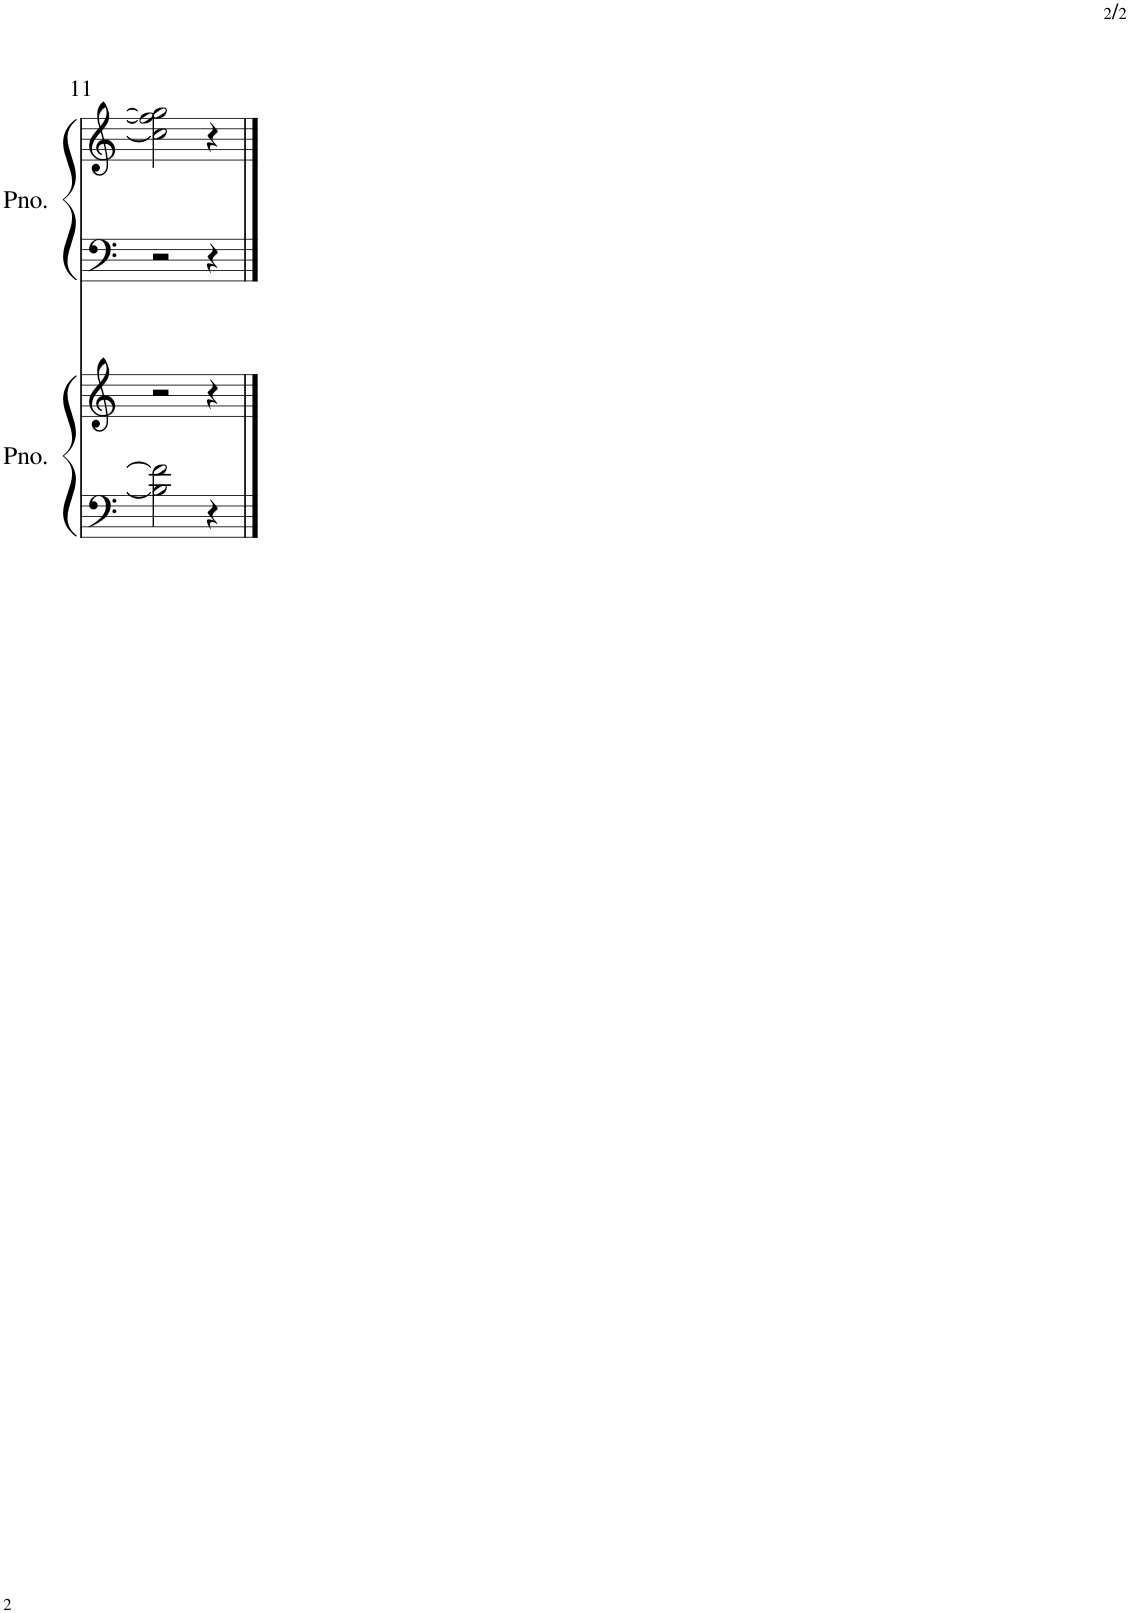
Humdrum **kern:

**kern	**kern	**kern	**kern
*part2	*part2	*part1	*part1
*staff4	*staff3	*staff2	*staff1
*I"ピアノ	*	*I"ピアノ	*
!!LO:PB:g=z
*clefF4	*clefG2	*clefF4	*clefG2
*k[]	*k[]	*k[]	*k[]
*M3/4	*M3/4	*M3/4	*M3/4
=11	=11	=11	=11
2B-\] 2f\]	2r	2r	2cc\] 2ff\] 2gg\]
4r	4r	4r	4r
==	==	==	==
*-	*-	*-	*-
